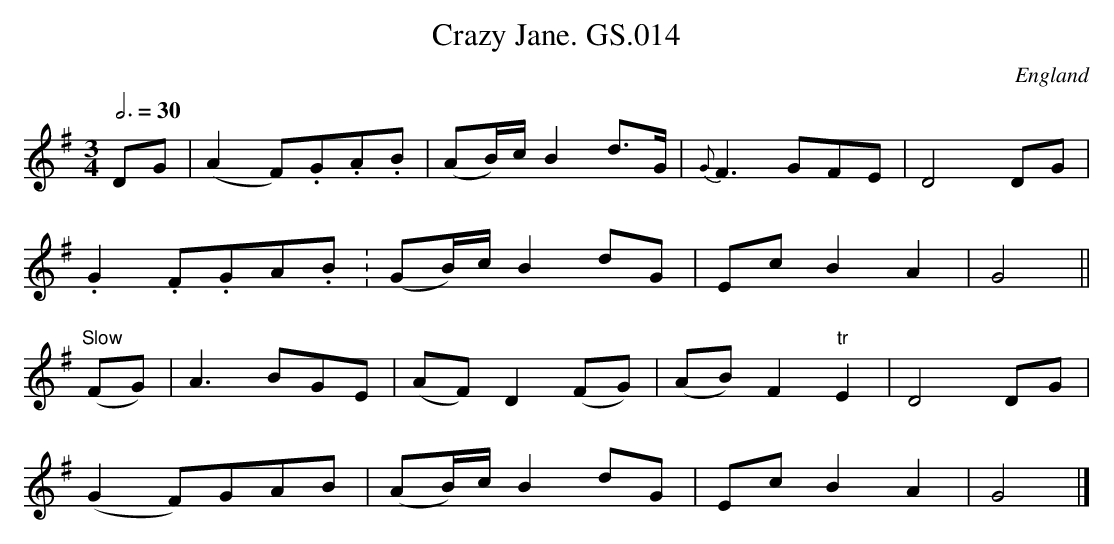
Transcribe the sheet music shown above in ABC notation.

X:1
T:Crazy Jane. GS.014
M:3/4
L:1/8
Q:3/4=30
O:England
K:G major
DG | (A2F).G.A.B | (AB/2)c/2 B2 d>G | {G}F3 GFE | D4 DG |!
.G2. F.GA.B. | (GB/2)c/2 B2 dG | Ec B2 A2 | G4 ||!
"Slow" (FG) | A3 BGE | (AF) D2 (FG) | (AB) F2 "tr"E2 | D4 DG |!
(G2F)GAB | (AB/2)c/2 B2 dG | EcB2A2 | G4 |]
